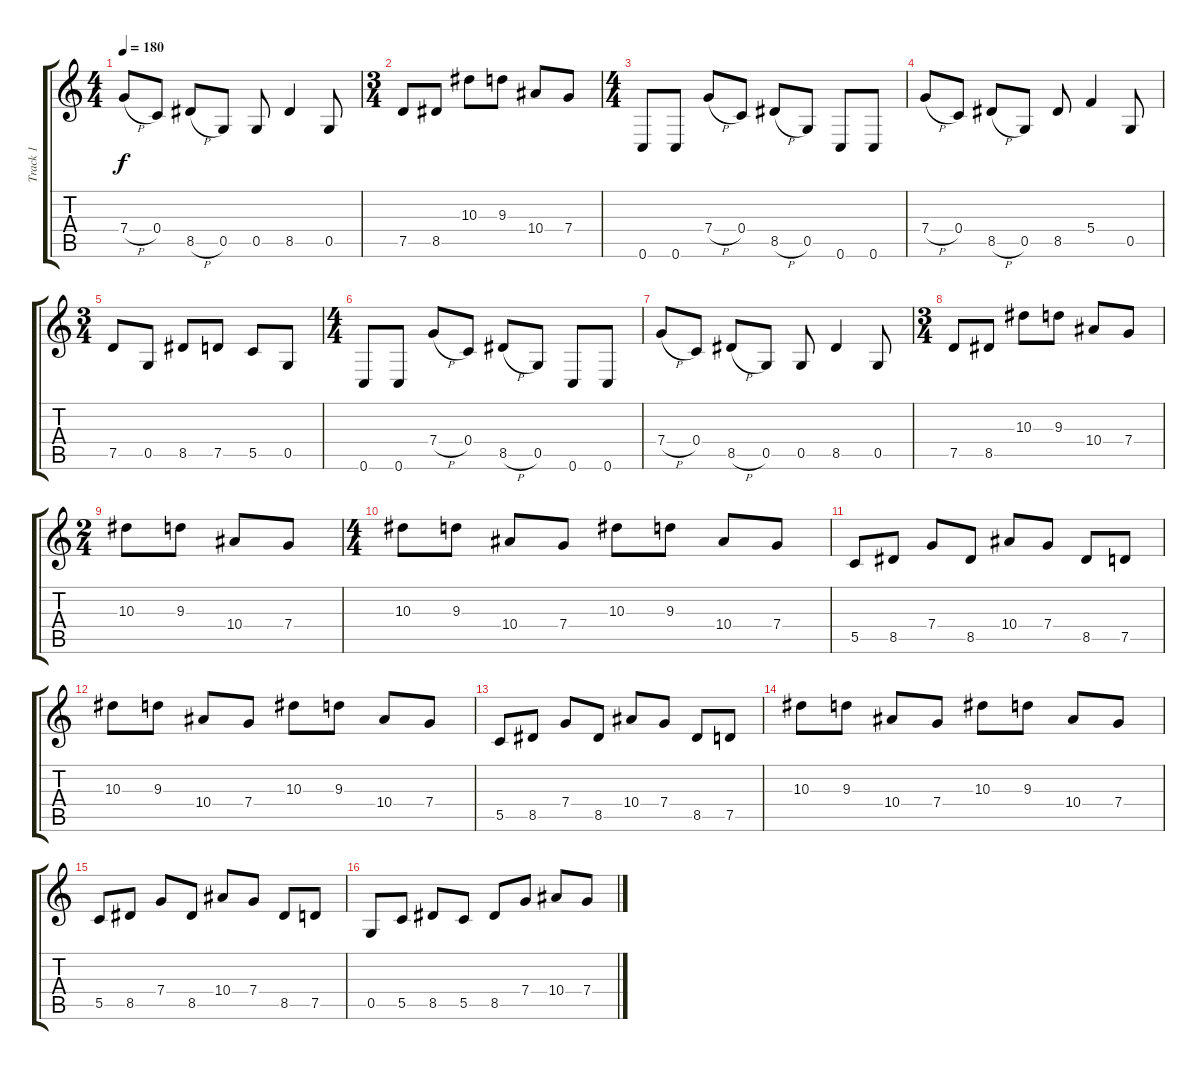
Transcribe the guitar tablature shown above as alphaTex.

\track ("Track 1" "Track 1") {instrument distortionguitar}
\staff {score tabs}
\tuning (D4 A3 F3 C3 G2 C2) {hide}
\ts (4 4)
\tempo 180
\clef g2
\ks c
7.4{h}.8{dy f} 0.4.8 8.5{h}.8 0.5.8 0.5.8 8.5.4 0.5.8 |
\ts (3 4)
7.5.8 8.5.8 10.3.8 9.3.8 10.4.8 7.4.8 |
\ts (4 4)
0.6.8 0.6.8 7.4{h}.8 0.4.8 8.5{h}.8 0.5.8 0.6.8 0.6.8 |
7.4{h}.8 0.4.8 8.5{h}.8 0.5.8 8.5.8 5.4.4 0.5.8 |
\ts (3 4)
7.5.8 0.5.8 8.5.8 7.5.8 5.5.8 0.5.8 |
\ts (4 4)
0.6.8 0.6.8 7.4{h}.8 0.4.8 8.5{h}.8 0.5.8 0.6.8 0.6.8 |
7.4{h}.8 0.4.8 8.5{h}.8 0.5.8 0.5.8 8.5.4 0.5.8 |
\ts (3 4)
7.5.8 8.5.8 10.3.8 9.3.8 10.4.8 7.4.8 |
\ts (2 4)
10.3.8 9.3.8 10.4.8 7.4.8 |
\ts (4 4)
10.3.8 9.3.8 10.4.8 7.4.8 10.3.8 9.3.8 10.4.8 7.4.8 |
5.5.8 8.5.8 7.4.8 8.5.8 10.4.8 7.4.8 8.5.8 7.5.8 |
10.3.8 9.3.8 10.4.8 7.4.8 10.3.8 9.3.8 10.4.8 7.4.8 |
5.5.8 8.5.8 7.4.8 8.5.8 10.4.8 7.4.8 8.5.8 7.5.8 |
10.3.8 9.3.8 10.4.8 7.4.8 10.3.8 9.3.8 10.4.8 7.4.8 |
5.5.8 8.5.8 7.4.8 8.5.8 10.4.8 7.4.8 8.5.8 7.5.8 |
0.5.8 5.5.8 8.5.8 5.5.8 8.5.8 7.4.8 10.4.8 7.4.8
